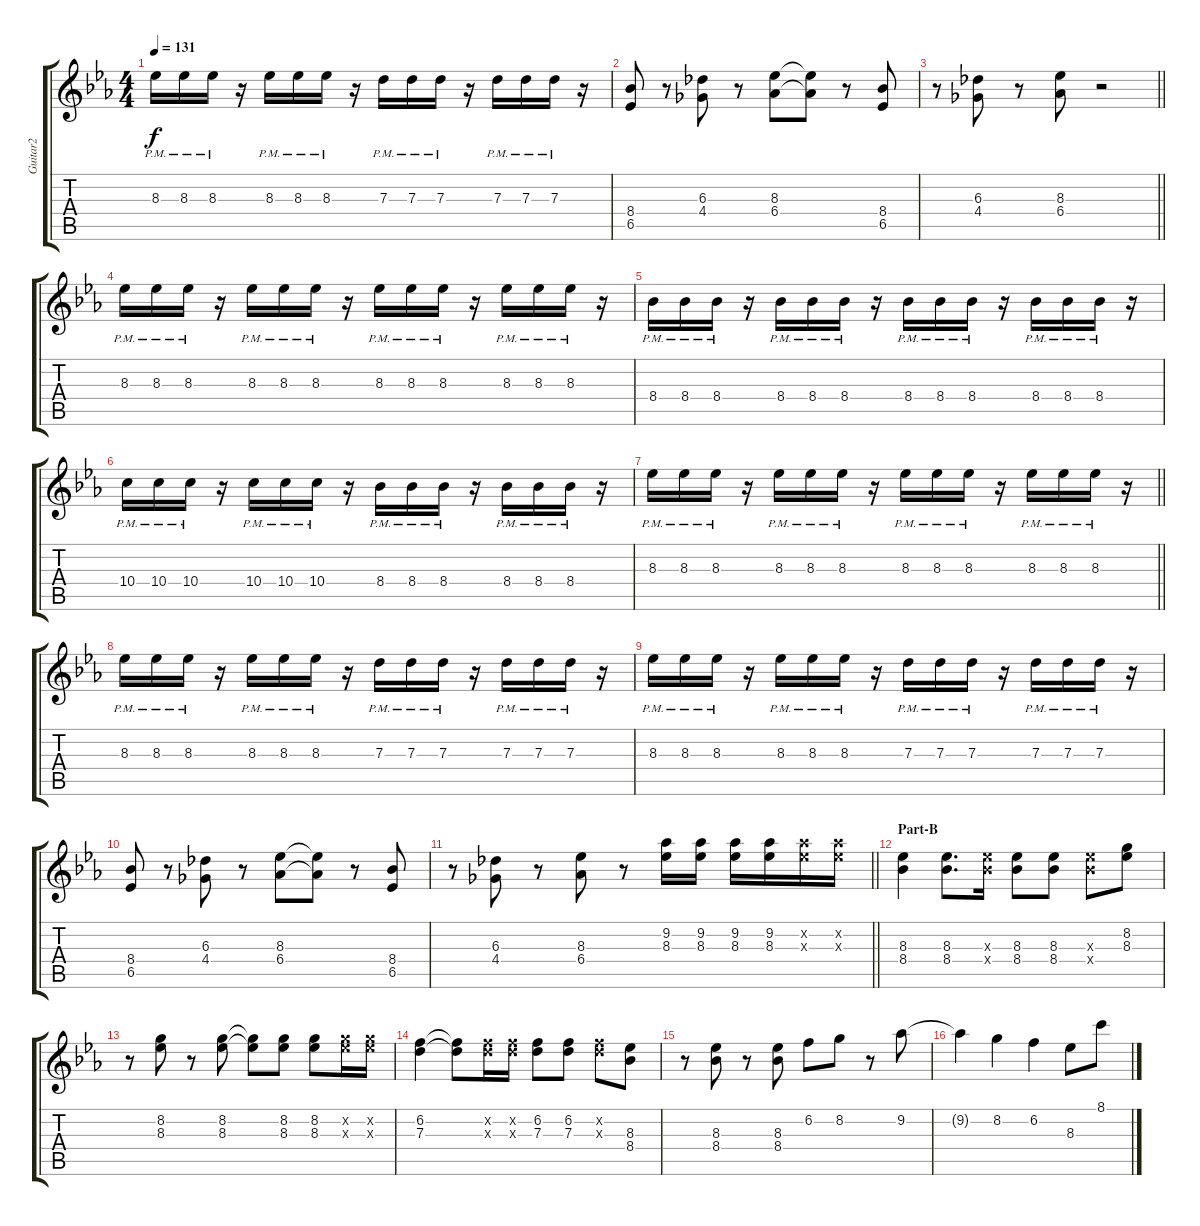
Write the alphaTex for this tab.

\track ("Guitar2" "Guitar2") {instrument distortionguitar}
\staff {score tabs}
\tuning (E4 B3 G3 D3 A2 E2) {hide}
\ts (4 4)
\tempo 131
\clef g2
\ks eb
8.3{pm}.16{dy f} 8.3{pm}.16 8.3{pm}.16 r.16 8.3{pm}.16 8.3{pm}.16 8.3{pm}.16 r.16 7.3{pm}.16 7.3{pm}.16 7.3{pm}.16 r.16 7.3{pm}.16 7.3{pm}.16 7.3{pm}.16 r.16 |
(8.4 6.5).8 r.8 (6.3 4.4).8 r.8 (8.3 6.4).8 (8.3{t} 6.4{t}).8 r.8 (8.4 6.5).8 |
\barLineRight lightlight
r.8 (6.3 4.4).8 r.8 (8.3 6.4).8 r.2 |
8.3{pm}.16 8.3{pm}.16 8.3{pm}.16 r.16 8.3{pm}.16 8.3{pm}.16 8.3{pm}.16 r.16 8.3{pm}.16 8.3{pm}.16 8.3{pm}.16 r.16 8.3{pm}.16 8.3{pm}.16 8.3{pm}.16 r.16 |
8.4{pm}.16 8.4{pm}.16 8.4{pm}.16 r.16 8.4{pm}.16 8.4{pm}.16 8.4{pm}.16 r.16 8.4{pm}.16 8.4{pm}.16 8.4{pm}.16 r.16 8.4{pm}.16 8.4{pm}.16 8.4{pm}.16 r.16 |
10.4{pm}.16 10.4{pm}.16 10.4{pm}.16 r.16 10.4{pm}.16 10.4{pm}.16 10.4{pm}.16 r.16 8.4{pm}.16 8.4{pm}.16 8.4{pm}.16 r.16 8.4{pm}.16 8.4{pm}.16 8.4{pm}.16 r.16 |
\barLineRight lightlight
8.3{pm}.16 8.3{pm}.16 8.3{pm}.16 r.16 8.3{pm}.16 8.3{pm}.16 8.3{pm}.16 r.16 8.3{pm}.16 8.3{pm}.16 8.3{pm}.16 r.16 8.3{pm}.16 8.3{pm}.16 8.3{pm}.16 r.16 |
8.3{pm}.16 8.3{pm}.16 8.3{pm}.16 r.16 8.3{pm}.16 8.3{pm}.16 8.3{pm}.16 r.16 7.3{pm}.16 7.3{pm}.16 7.3{pm}.16 r.16 7.3{pm}.16 7.3{pm}.16 7.3{pm}.16 r.16 |
8.3{pm}.16 8.3{pm}.16 8.3{pm}.16 r.16 8.3{pm}.16 8.3{pm}.16 8.3{pm}.16 r.16 7.3{pm}.16 7.3{pm}.16 7.3{pm}.16 r.16 7.3{pm}.16 7.3{pm}.16 7.3{pm}.16 r.16 |
(8.4 6.5).8 r.8 (6.3 4.4).8 r.8 (8.3 6.4).8 (8.3{t} 6.4{t}).8 r.8 (8.4 6.5).8 |
\barLineRight lightlight
r.8 (6.3 4.4).8 r.8 (8.3 6.4).8 r.8 (9.2 8.3).16 (9.2 8.3).16 (9.2 8.3).16 (9.2 8.3).16 (9.2{x} 8.3{x}).16 (9.2{x} 8.3{x}).16 |
\section ("" "Part-B")
(8.3 8.4).4 (8.3 8.4).8{d} (8.3{x} 8.4{x}).16 (8.3 8.4).8 (8.3 8.4).8 (8.3{x} 8.4{x}).8 (8.2 8.3).8 |
r.8 (8.2 8.3).8 r.8 (8.2 8.3).8 (8.2{t} 8.3{t}).8 (8.2 8.3).8 (8.2 8.3).8 (8.2{x} 8.3{x}).16 (8.2{x} 8.3{x}).16 |
(6.2 7.3).4 (6.2{t} 7.3{t}).8 (6.2{x} 7.3{x}).16 (6.2{x} 7.3{x}).16 (6.2 7.3).8 (6.2 7.3).8 (6.2{x} 7.3{x}).8 (8.3 8.4).8 |
r.8 (8.3 8.4).8 r.8 (8.3 8.4).8 6.2.8 8.2.8 r.8 9.2.8 |
9.2{t}.4 8.2.4 6.2.4 8.3.8 8.1.8
